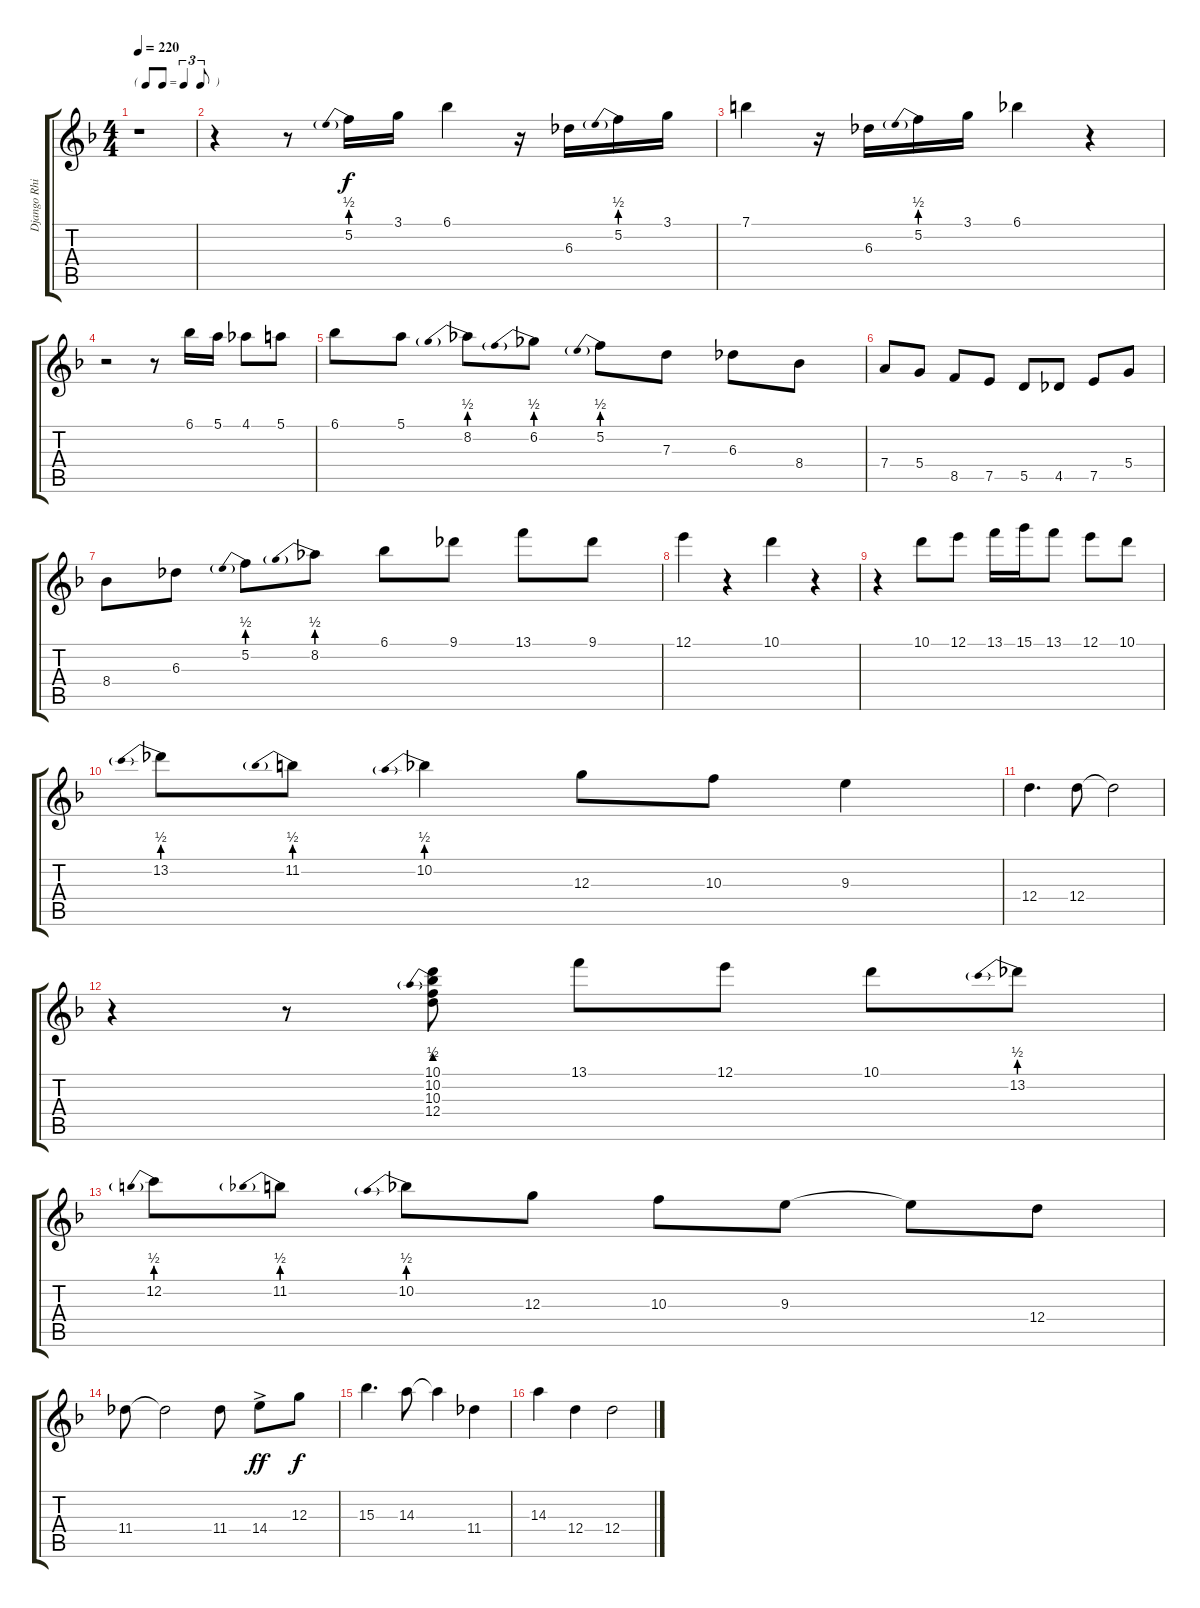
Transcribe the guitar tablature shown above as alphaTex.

\track ("Django Rhinehardt" "Django Rhi") {instrument electricguitarjazz}
\staff {score tabs}
\tuning (E4 B3 G3 D3 A2 E2) {hide}
\ts (4 4)
\tf triplet8th
\tempo 220
\clef g2
\ks f
r.1{dy f} |
r.4 r.8 5.2{be (prebend 0 2 60 2)}.16 3.1.16 6.1.4 r.16 6.3.16 5.2{be (prebend 0 2 60 2)}.16 3.1.16 |
7.1.4 r.16 6.3.16 5.2{be (prebend 0 2 60 2)}.16 3.1.16 6.1.4 r.4 |
r.2 r.8 6.1.16 5.1.16 4.1.8 5.1.8 |
6.1.8 5.1.8 8.2{be (prebend 0 2 60 2)}.8 6.2{be (prebend 0 2 60 2)}.8 5.2{be (prebend 0 2 60 2)}.8 7.3.8 6.3.8 8.4.8 |
7.4.8 5.4.8 8.5.8 7.5.8 5.5.8 4.5.8 7.5.8 5.4.8 |
8.4.8 6.3.8 5.2{be (prebend 0 2 60 2)}.8 8.2{be (prebend 0 2 60 2)}.8 6.1.8 9.1.8 13.1.8 9.1.8 |
12.1.4 r.4 10.1.4 r.4 |
r.4 10.1.8 12.1.8 13.1.16 15.1.16 13.1.8 12.1.8 10.1.8 |
13.2{be (prebend 0 2 60 2)}.8 11.2{be (prebend 0 2 60 2)}.8 10.2{be (prebend 0 2 60 2)}.4 12.3.8 10.3.8 9.3.4 |
12.4.4{d} 12.4.8 12.4{t}.2 |
r.4 r.8 (10.1 10.2{be (prebend 0 2 60 2)} 10.3 12.4).8 13.1.8 12.1.8 10.1.8 13.2{be (prebend 0 2 60 2)}.8 |
12.2{be (prebend 0 2 60 2)}.8 11.2{be (prebend 0 2 60 2)}.8 10.2{be (prebend 0 2 60 2)}.8 12.3.8 10.3.8 9.3.8 9.3{t}.8 12.4.8 |
11.4.8 11.4{t}.2 11.4.8 14.4{ac}.8{dy ff} 12.3.8{dy f} |
15.3.4{d} 14.3.8 14.3{t}.4 11.4.4 |
14.3.4 12.4.4 12.4.2
